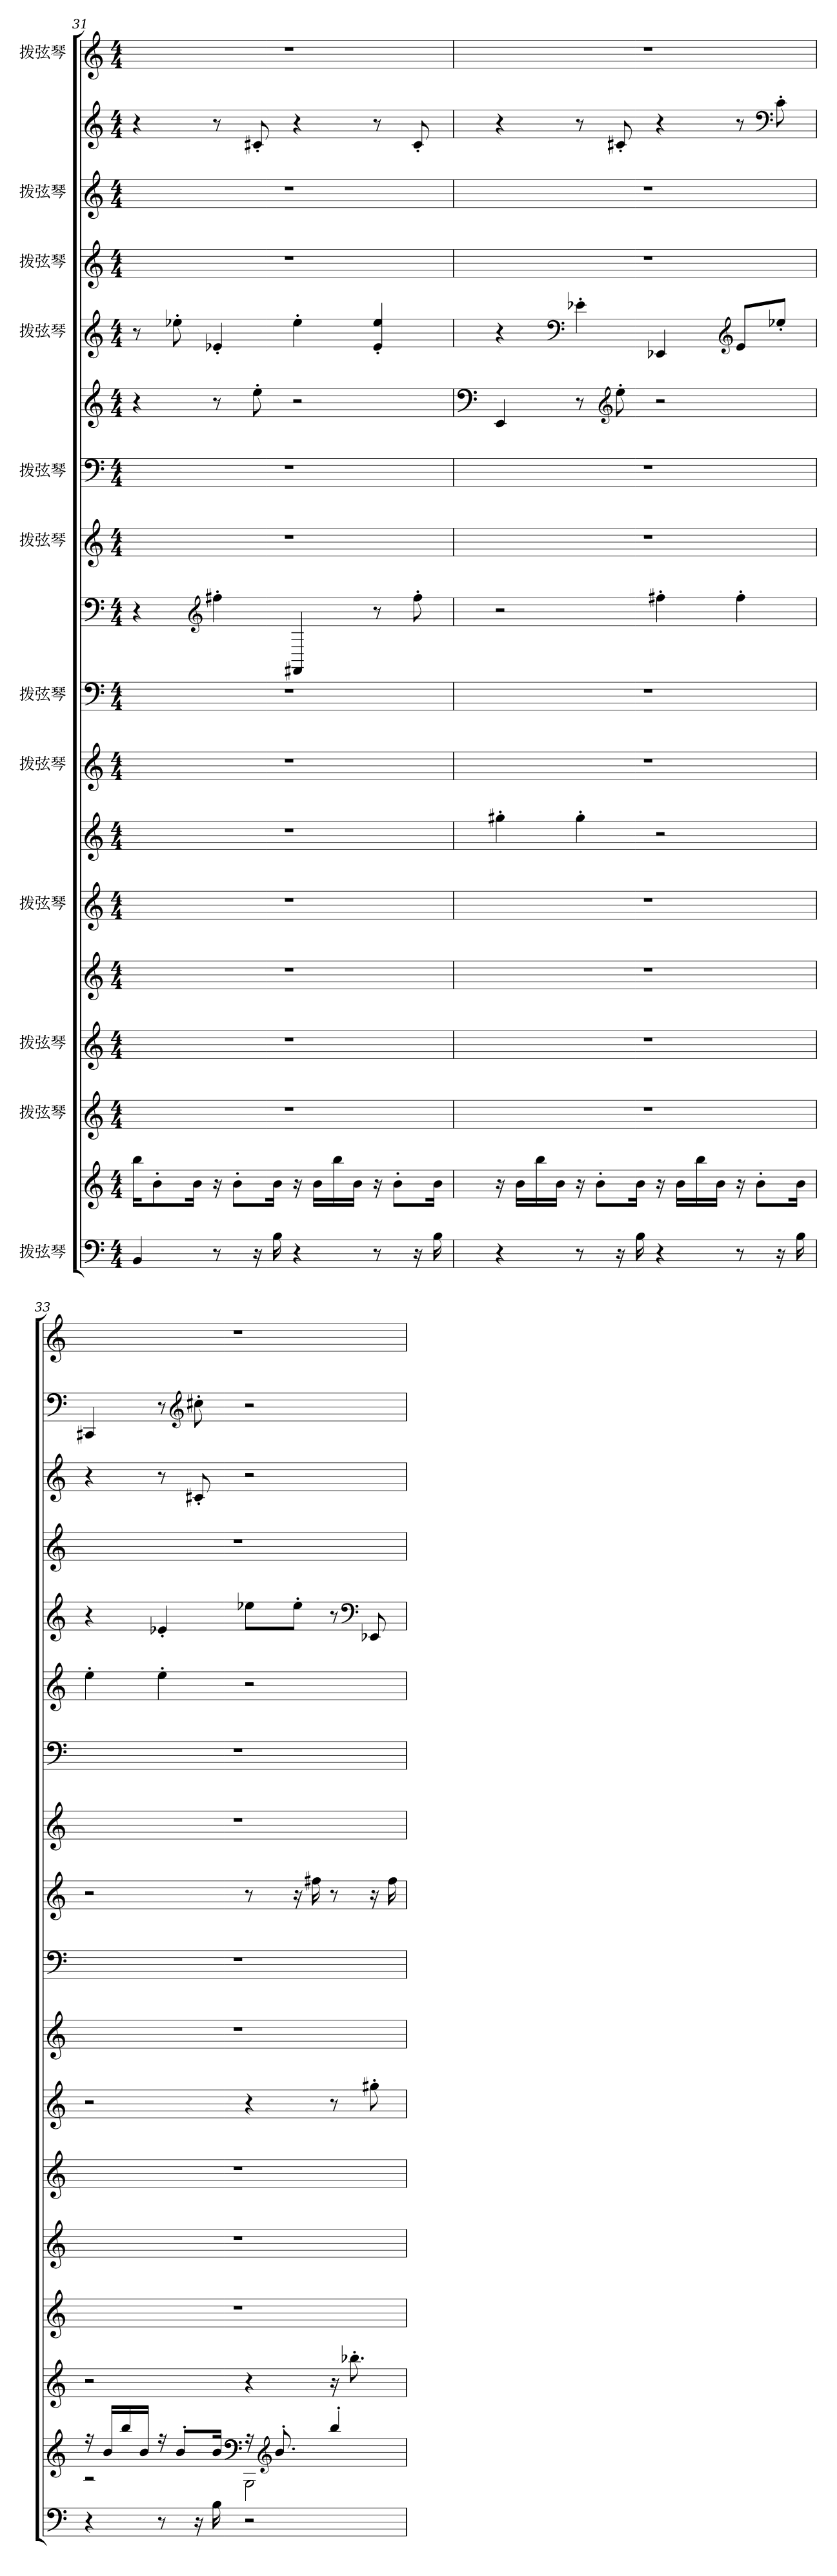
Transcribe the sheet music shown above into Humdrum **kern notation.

**kern	**kern	**kern	**kern	**kern	**kern	**kern	**kern	**kern	**kern	**kern	**kern	**kern	**kern	**kern	**kern	**kern	**kern
*part12	*part12	*part11	*part10	*part10	*part9	*part9	*part8	*part7	*part7	*part6	*part5	*part5	*part4	*part3	*part2	*part2	*part1
*staff18	*staff17	*staff16	*staff15	*staff14	*staff13	*staff12	*staff11	*staff10	*staff9	*staff8	*staff7	*staff6	*staff5	*staff4	*staff3	*staff2	*staff1
*I"拨弦琴	*	*I"拨弦琴	*I"拨弦琴	*	*I"拨弦琴	*	*I"拨弦琴	*I"拨弦琴	*	*I"拨弦琴	*I"拨弦琴	*	*I"拨弦琴	*I"拨弦琴	*I"拨弦琴	*	*I"拨弦琴
*clefF4	*clefG2	*clefG2	*clefG2	*clefG2	*clefG2	*clefG2	*clefG2	*clefF4	*clefF4	*clefG2	*clefF4	*clefG2	*clefG2	*clefG2	*clefG2	*clefG2	*clefG2
*k[]	*k[]	*k[]	*k[]	*k[]	*k[]	*k[]	*k[]	*k[]	*k[]	*k[]	*k[]	*k[]	*k[]	*k[]	*k[]	*k[]	*k[]
*M4/4	*M4/4	*M4/4	*M4/4	*M4/4	*M4/4	*M4/4	*M4/4	*M4/4	*M4/4	*M4/4	*M4/4	*M4/4	*M4/4	*M4/4	*M4/4	*M4/4	*M4/4
=31	=31	=31	=31	=31	=31	=31	=31	=31	=31	=31	=31	=31	=31	=31	=31	=31	=31
4BB/	16bb\KL	1r	1r	1r	1r	1r	1r	1r	4r	1r	1r	4r	8r	1r	1r	4r	1r
.	8b'\	.	.	.	.	.	.	.	.	.	.	.	.	.	.	.	.
.	.	.	.	.	.	.	.	.	.	.	.	.	8ee-X'\	.	.	.	.
.	16b\Jk	.	.	.	.	.	.	.	.	.	.	.	.	.	.	.	.
*	*	*	*	*	*	*	*	*	*clefG2	*	*	*	*	*	*	*	*
8r	16r	.	.	.	.	.	.	.	4ff#X'\	.	.	8r	4e-X'/	.	.	8r	.
.	8b'\L	.	.	.	.	.	.	.	.	.	.	.	.	.	.	.	.
16r	.	.	.	.	.	.	.	.	.	.	.	8ee'\	.	.	.	8c#X'/	.
16B\	16b\Jk	.	.	.	.	.	.	.	.	.	.	.	.	.	.	.	.
4r	16r	.	.	.	.	.	.	.	4FF#X/	.	.	2r	4ee-'\	.	.	4r	.
.	16b\LL	.	.	.	.	.	.	.	.	.	.	.	.	.	.	.	.
.	16bb\	.	.	.	.	.	.	.	.	.	.	.	.	.	.	.	.
.	16b\JJ	.	.	.	.	.	.	.	.	.	.	.	.	.	.	.	.
8r	16r	.	.	.	.	.	.	.	8r	.	.	.	4e-/' 4ee-/'	.	.	8r	.
.	8b'\L	.	.	.	.	.	.	.	.	.	.	.	.	.	.	.	.
16r	.	.	.	.	.	.	.	.	8ff#'\	.	.	.	.	.	.	8c#'/	.
16B\	16b\Jk	.	.	.	.	.	.	.	.	.	.	.	.	.	.	.	.
!!LO:PB:g=z
=32	=32	=32	=32	=32	=32	=32	=32	=32	=32	=32	=32	=32	=32	=32	=32	=32	=32
*	*	*	*	*	*	*	*	*	*	*	*	*clefF4	*	*	*	*	*
4r	16r	1r	1r	1r	1r	4gg#X'\	1r	1r	2r	1r	1r	4EE/	4r	1r	1r	4r	1r
.	16b\LL	.	.	.	.	.	.	.	.	.	.	.	.	.	.	.	.
.	16bb\	.	.	.	.	.	.	.	.	.	.	.	.	.	.	.	.
.	16b\JJ	.	.	.	.	.	.	.	.	.	.	.	.	.	.	.	.
*	*	*	*	*	*	*	*	*	*	*	*	*	*clefF4	*	*	*	*
8r	16r	.	.	.	.	4gg#'\	.	.	.	.	.	8r	4e-X'\	.	.	8r	.
.	8b'\L	.	.	.	.	.	.	.	.	.	.	.	.	.	.	.	.
*	*	*	*	*	*	*	*	*	*	*	*	*clefG2	*	*	*	*	*
16r	.	.	.	.	.	.	.	.	.	.	.	8ee'\	.	.	.	8c#X'/	.
16B\	16b\Jk	.	.	.	.	.	.	.	.	.	.	.	.	.	.	.	.
4r	16r	.	.	.	.	2r	.	.	4ff#X'\	.	.	2r	4EE-X/	.	.	4r	.
.	16b\LL	.	.	.	.	.	.	.	.	.	.	.	.	.	.	.	.
.	16bb\	.	.	.	.	.	.	.	.	.	.	.	.	.	.	.	.
.	16b\JJ	.	.	.	.	.	.	.	.	.	.	.	.	.	.	.	.
*	*	*	*	*	*	*	*	*	*	*	*	*	*clefG2	*	*	*	*
8r	16r	.	.	.	.	.	.	.	4ff#'\	.	.	.	8e-/L	.	.	8r	.
.	8b'\L	.	.	.	.	.	.	.	.	.	.	.	.	.	.	.	.
*	*	*	*	*	*	*	*	*	*	*	*	*	*	*	*	*clefF4	*
16r	.	.	.	.	.	.	.	.	.	.	.	.	8ee-X'/J	.	.	8c#'\	.
16B\	16b\Jk	.	.	.	.	.	.	.	.	.	.	.	.	.	.	.	.
!!LO:PB:g=z
=33	=33	=33	=33	=33	=33	=33	=33	=33	=33	=33	=33	=33	=33	=33	=33	=33	=33
*	*^	*	*	*	*	*	*	*	*	*	*	*	*	*	*	*	*
4r	16r	2r	2r	1r	1r	1r	2r	1r	1r	2r	1r	1r	4ee'\	4r	1r	4r	4CC#X/	1r
.	16b/LL	.	.	.	.	.	.	.	.	.	.	.	.	.	.	.	.	.
.	16bb/	.	.	.	.	.	.	.	.	.	.	.	.	.	.	.	.	.
.	16b/JJ	.	.	.	.	.	.	.	.	.	.	.	.	.	.	.	.	.
8r	16r	.	.	.	.	.	.	.	.	.	.	.	4ee'\	4e-X'/	.	8r	8r	.
.	8b'/L	.	.	.	.	.	.	.	.	.	.	.	.	.	.	.	.	.
*	*	*	*	*	*	*	*	*	*	*	*	*	*	*	*	*	*clefG2	*
16r	.	.	.	.	.	.	.	.	.	.	.	.	.	.	.	8c#X'/	8cc#X'\	.
16B\	16b/Jk	.	.	.	.	.	.	.	.	.	.	.	.	.	.	.	.	.
*	*clefF4	*	*	*	*	*	*	*	*	*	*	*	*	*	*	*	*	*
2r	16r	2BBB\	4r	.	.	.	4r	.	.	8r	.	.	2r	8ee-X\L	.	2r	2r	.
*	*clefG2	*	*	*	*	*	*	*	*	*	*	*	*	*	*	*	*	*
.	8.b'/	.	.	.	.	.	.	.	.	.	.	.	.	.	.	.	.	.
.	.	.	.	.	.	.	.	.	.	16r	.	.	.	8ee-'\J	.	.	.	.
.	.	.	.	.	.	.	.	.	.	16ff#X\	.	.	.	.	.	.	.	.
.	4bb'/	.	16r	.	.	.	8r	.	.	8r	.	.	.	8r	.	.	.	.
.	.	.	8.bb-X'\	.	.	.	.	.	.	.	.	.	.	.	.	.	.	.
*	*	*	*	*	*	*	*	*	*	*	*	*	*	*clefF4	*	*	*	*
.	.	.	.	.	.	.	8gg#X'\	.	.	16r	.	.	.	8EE-X/	.	.	.	.
.	.	.	.	.	.	.	.	.	.	16ff#\	.	.	.	.	.	.	.	.
*	*v	*v	*	*	*	*	*	*	*	*	*	*	*	*	*	*	*	*
=	=	=	=	=	=	=	=	=	=	=	=	=	=	=	=	=	=
*-	*-	*-	*-	*-	*-	*-	*-	*-	*-	*-	*-	*-	*-	*-	*-	*-	*-
